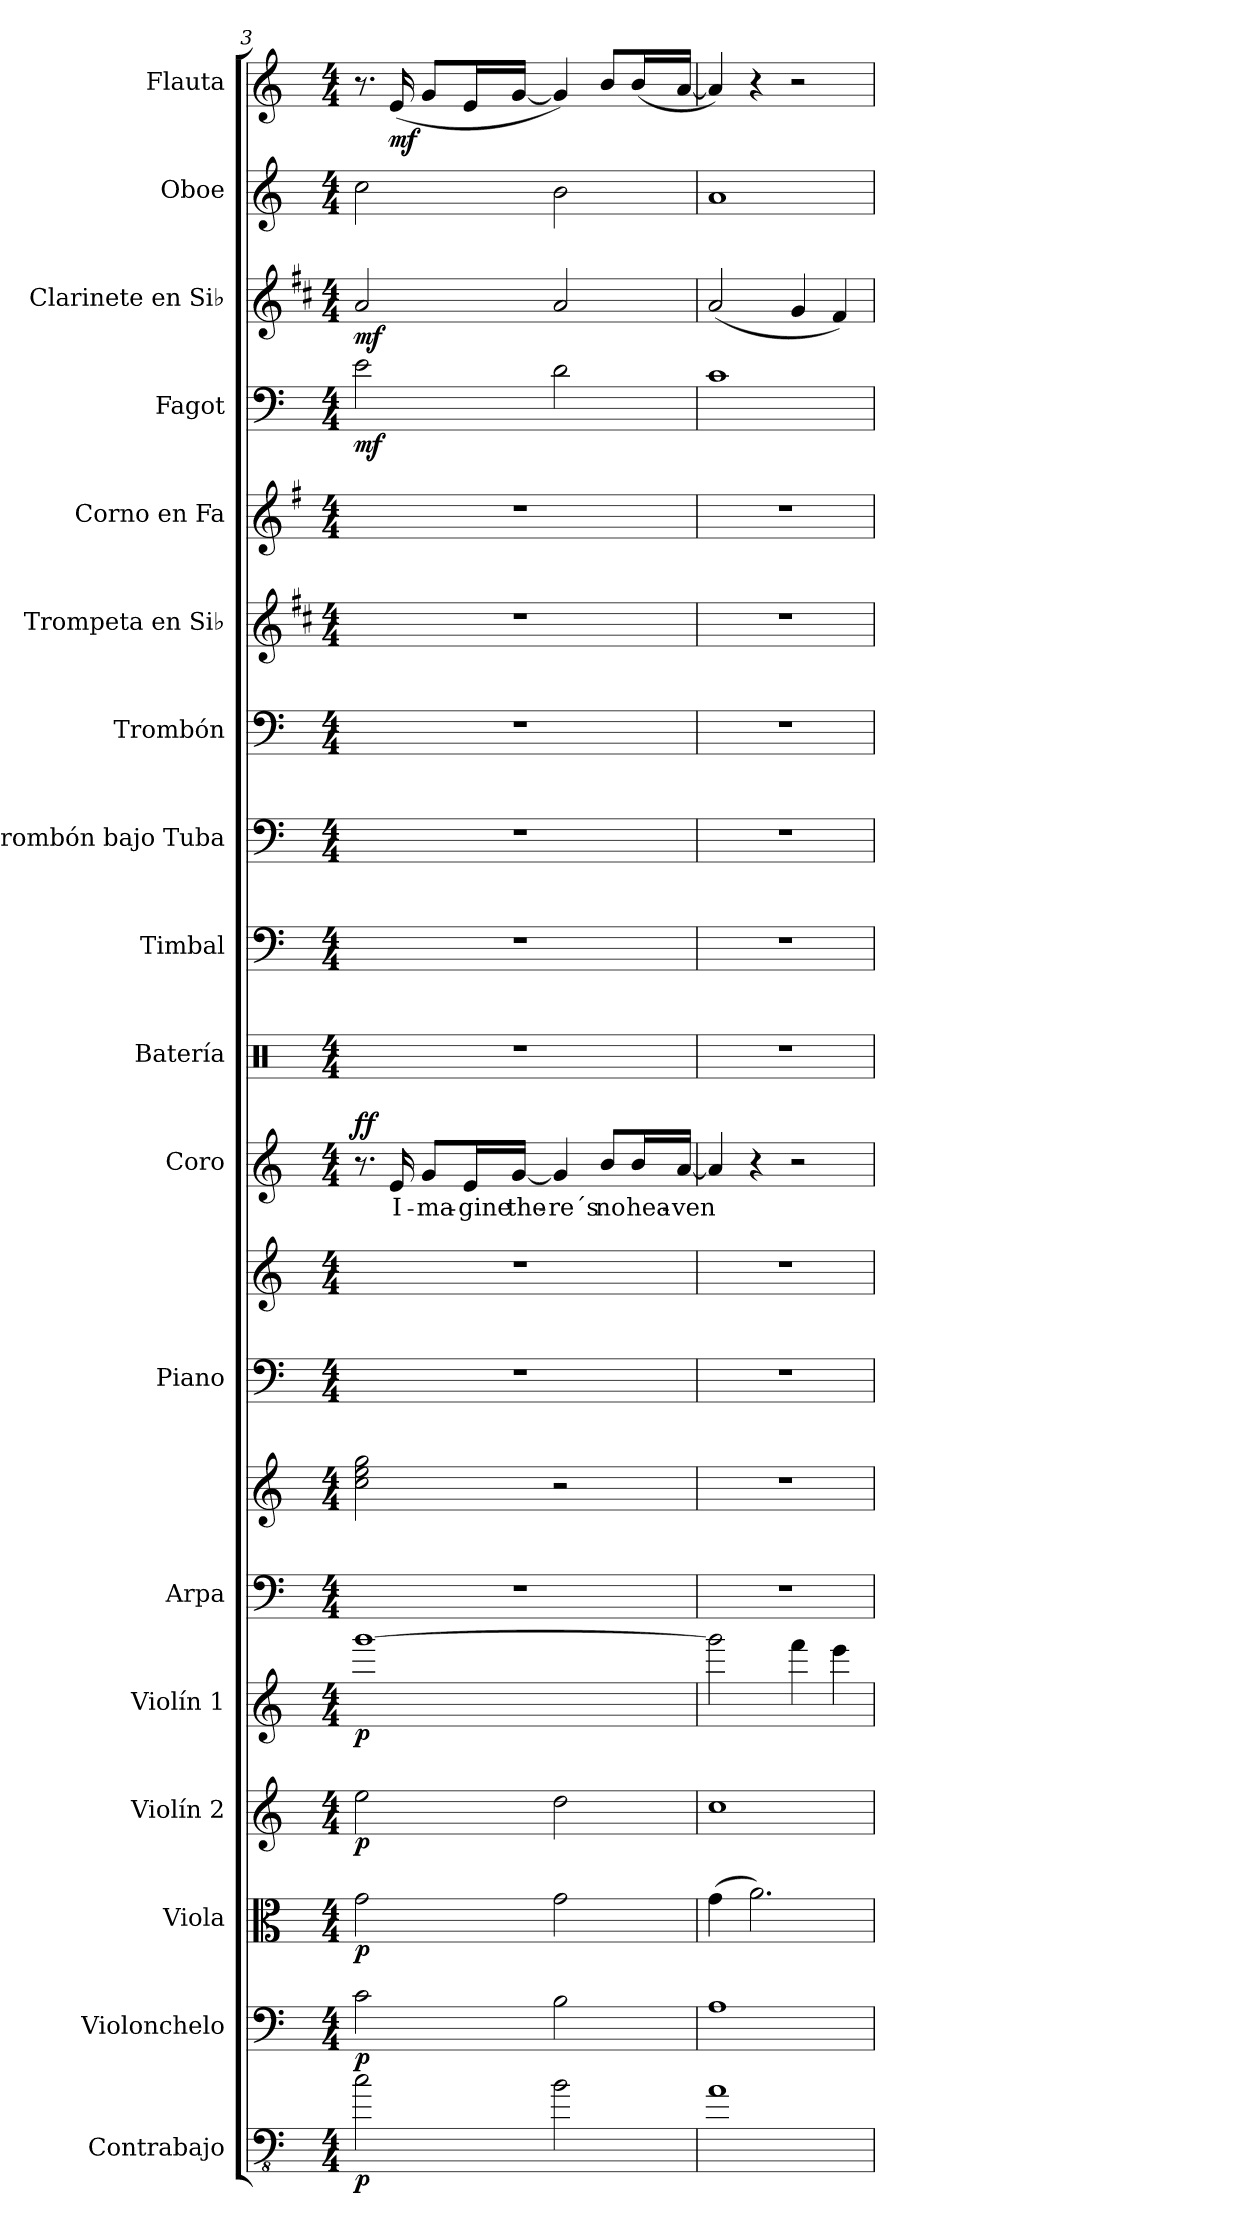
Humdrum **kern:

**kern	**dynam	**kern	**dynam	**kern	**dynam	**kern	**dynam	**kern	**dynam	**kern	**kern	**kern	**kern	**kern	**text	**dynam	**kern	**kern	**kern	**kern	**kern	**kern	**kern	**dynam	**kern	**dynam	**kern	**kern	**dynam
*part18	*part18	*part17	*part17	*part16	*part16	*part15	*part15	*part14	*part14	*part13	*part13	*part12	*part12	*part11	*part11	*part11	*part10	*part9	*part8	*part7	*part6	*part5	*part4	*part4	*part3	*part3	*part2	*part1	*part1
*staff20	*staff20	*staff19	*staff19	*staff18	*staff18	*staff17	*staff17	*staff16	*staff16	*staff15	*staff14	*staff13	*staff12	*staff11	*staff11	*staff11	*staff10	*staff9	*staff8	*staff7	*staff6	*staff5	*staff4	*staff4	*staff3	*staff3	*staff2	*staff1	*staff1
*I"Contrabajo	*	*I"Violonchelo	*	*I"Viola	*	*I"Violín 2	*	*I"Violín 1	*	*I"Arpa	*	*I"Piano	*	*I"Coro	*	*	*I"Batería	*I"Timbal	*I"Trombón bajo Tuba	*I"Trombón	*I"Trompeta en Si♭	*I"Corno en Fa	*I"Fagot	*	*I"Clarinete en Si♭	*	*I"Oboe	*I"Flauta	*
*I'Cb.	*	*I'Vlc.	*	*I'Vla.	*	*I'Vln. 2	*	*I'Vln. 1	*	*I'Arp.	*	*I'Pno.	*	*I'Coro	*	*	*I'Bat.	*I'Timb.	*I'Tbn. b. Tba.	*I'Tbn.	*I'Tpt. Si♭	*I'Cor.	*I'Fag.	*	*I'Cl. Si♭	*	*I'Ob.	*I'Fl.	*
*clefFv4	*	*clefF4	*	*clefC3	*	*clefG2	*	*clefG2	*	*clefF4	*clefG2	*clefF4	*clefG2	*clefG2	*	*	*clefX	*clefF4	*clefF4	*clefF4	*clefG2	*clefG2	*clefF4	*	*clefG2	*	*clefG2	*clefG2	*
*ITrd7c12	*	*	*	*	*	*	*	*	*	*	*	*	*	*	*	*	*	*	*	*	*ITrd1c2	*ITrd4c7	*	*	*ITrd1c2	*	*	*	*
*k[]	*	*k[]	*	*k[]	*	*k[]	*	*k[]	*	*k[]	*k[]	*k[]	*k[]	*k[]	*	*	*k[]	*k[]	*k[]	*k[]	*k[]	*k[]	*k[]	*	*k[]	*	*k[]	*k[]	*
*M4/4	*	*M4/4	*	*M4/4	*	*M4/4	*	*M4/4	*	*M4/4	*M4/4	*M4/4	*M4/4	*M4/4	*	*	*M4/4	*M4/4	*M4/4	*M4/4	*M4/4	*M4/4	*M4/4	*	*M4/4	*	*M4/4	*M4/4	*
=3	=3	=3	=3	=3	=3	=3	=3	=3	=3	=3	=3	=3	=3	=3	=3	=3	=3	=3	=3	=3	=3	=3	=3	=3	=3	=3	=3	=3	=3
!	!LO:DY:b	!	!LO:DY:b	!	!LO:DY:b	!	!LO:DY:b	!	!LO:DY:b	!	!	!	!	!	!	!LO:DY:b	!	!	!	!	!	!	!	!LO:DY:b	!	!LO:DY:b	!	!	!
2C\	p	2c\	p	2g\	p	2ee\	p	[1ggg	p	1r	2cc\ 2ee\ 2gg\	1r	1r	8.r	.	ff	1r	1r	1r	1r	1r	1r	2e\	mf	2g/	mf	2cc\	8.r	.
!	!	!	!	!	!	!	!	!	!	!	!	!	!	!	!LO:LY:b	!	!	!	!	!	!	!	!	!	!	!	!	!	!LO:DY:b
.	.	.	.	.	.	.	.	.	.	.	.	.	.	16e/	I-	.	.	.	.	.	.	.	.	.	.	.	.	(16e/	mf
!	!	!	!	!	!	!	!	!	!	!	!	!	!	!	!LO:LY:b	!	!	!	!	!	!	!	!	!	!	!	!	!	!
.	.	.	.	.	.	.	.	.	.	.	.	.	.	8g/L	-ma-	.	.	.	.	.	.	.	.	.	.	.	.	8g/L	.
!	!	!	!	!	!	!	!	!	!	!	!	!	!	!	!LO:LY:b	!	!	!	!	!	!	!	!	!	!	!	!	!	!
.	.	.	.	.	.	.	.	.	.	.	.	.	.	16e/L	-gine	.	.	.	.	.	.	.	.	.	.	.	.	16e/L	.
!	!	!	!	!	!	!	!	!	!	!	!	!	!	!	!LO:LY:b	!	!	!	!	!	!	!	!	!	!	!	!	!	!
.	.	.	.	.	.	.	.	.	.	.	.	.	.	[16g/JJ	the-	.	.	.	.	.	.	.	.	.	.	.	.	[16g/JJ	.
!	!	!	!	!	!	!	!	!	!	!	!	!	!	!	!LO:LY:b	!	!	!	!	!	!	!	!	!	!	!	!	!	!
2BB\	.	2B\	.	2g\	.	2dd\	.	.	.	.	2r	.	.	4g/]	-re´s	.	.	.	.	.	.	.	2d\	.	2g/	.	2b\	4g/])	.
!	!	!	!	!	!	!	!	!	!	!	!	!	!	!	!LO:LY:b	!	!	!	!	!	!	!	!	!	!	!	!	!	!
.	.	.	.	.	.	.	.	.	.	.	.	.	.	8b/L	no	.	.	.	.	.	.	.	.	.	.	.	.	8b/L	.
!	!	!	!	!	!	!	!	!	!	!	!	!	!	!	!LO:LY:b	!	!	!	!	!	!	!	!	!	!	!	!	!	!
.	.	.	.	.	.	.	.	.	.	.	.	.	.	16b/L	hea-	.	.	.	.	.	.	.	.	.	.	.	.	(16b/L	.
!	!	!	!	!	!	!	!	!	!	!	!	!	!	!	!LO:LY:b	!	!	!	!	!	!	!	!	!	!	!	!	!	!
.	.	.	.	.	.	.	.	.	.	.	.	.	.	[16a/JJ	-ven	.	.	.	.	.	.	.	.	.	.	.	.	[16a/JJ	.
=4	=4	=4	=4	=4	=4	=4	=4	=4	=4	=4	=4	=4	=4	=4	=4	=4	=4	=4	=4	=4	=4	=4	=4	=4	=4	=4	=4	=4	=4
1AA	.	1A	.	(4g\	.	1cc	.	2ggg\]	.	1r	1r	1r	1r	4a/]	.	.	1r	1r	1r	1r	1r	1r	1c	.	(2g/	.	1a	4a/])	.
.	.	.	.	2.a\)	.	.	.	.	.	.	.	.	.	4r	.	.	.	.	.	.	.	.	.	.	.	.	.	4r	.
.	.	.	.	.	.	.	.	4fff\	.	.	.	.	.	2r	.	.	.	.	.	.	.	.	.	.	4f/	.	.	2r	.
.	.	.	.	.	.	.	.	4eee\	.	.	.	.	.	.	.	.	.	.	.	.	.	.	.	.	4e/)	.	.	.	.
=	=	=	=	=	=	=	=	=	=	=	=	=	=	=	=	=	=	=	=	=	=	=	=	=	=	=	=	=	=
*-	*-	*-	*-	*-	*-	*-	*-	*-	*-	*-	*-	*-	*-	*-	*-	*-	*-	*-	*-	*-	*-	*-	*-	*-	*-	*-	*-	*-	*-
